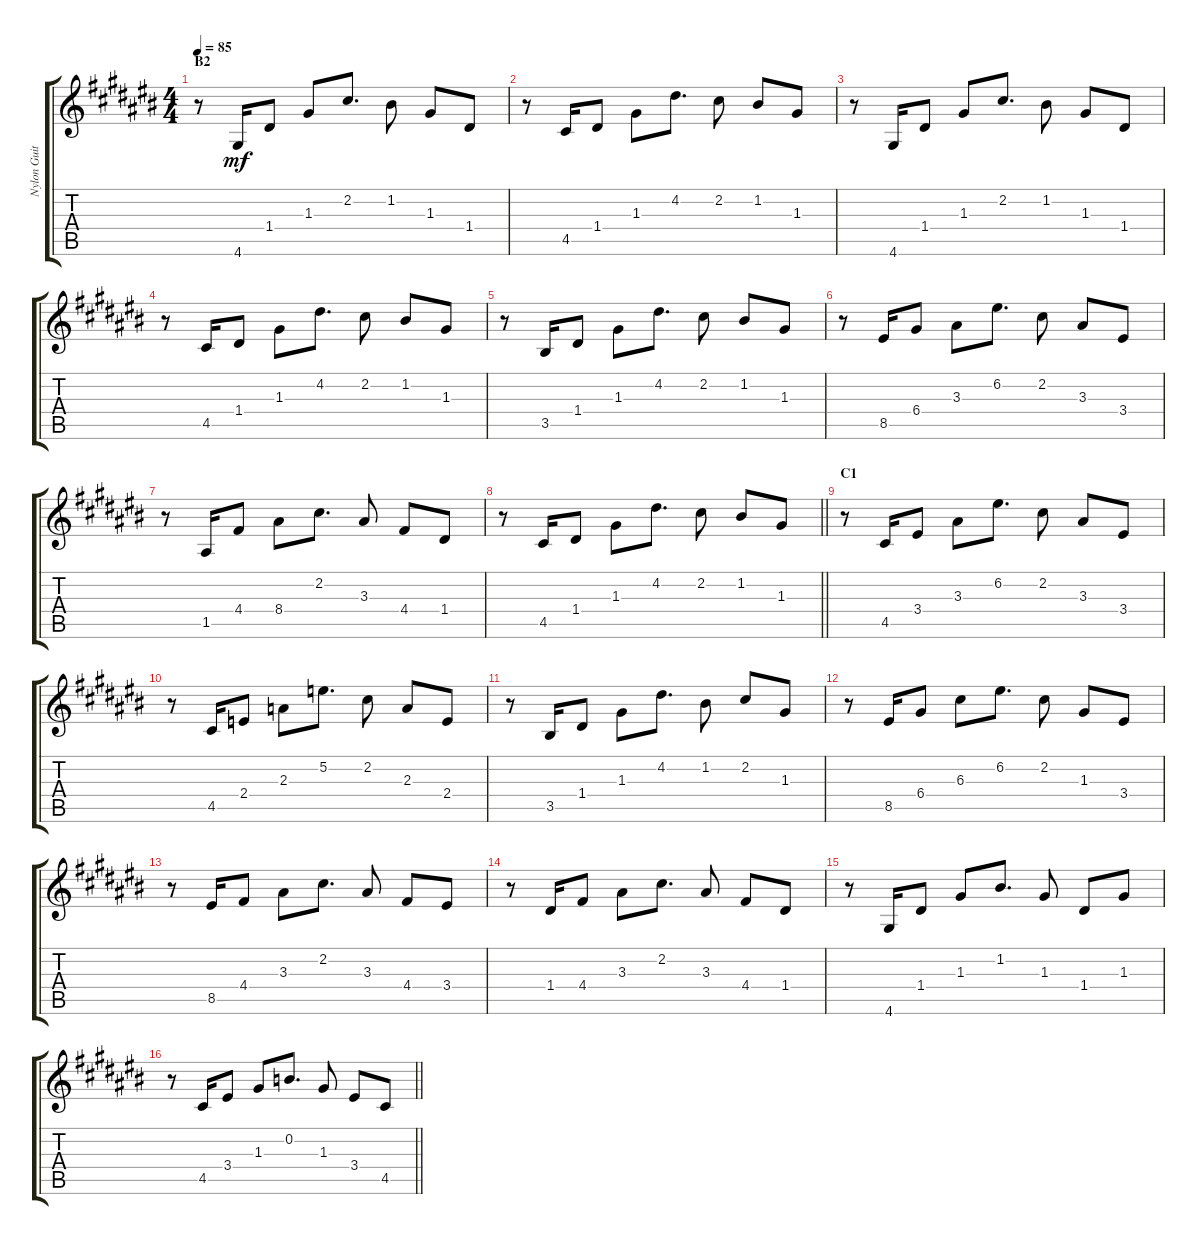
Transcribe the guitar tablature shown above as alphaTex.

\track ("Nylon Guitar" "Nylon Guit") {instrument acousticguitarnylon}
\staff {score tabs}
\tuning (E4 B3 G3 D3 A2 E2) {hide}
\ts (4 4)
\section ("" "B2")
\tempo 85
\clef g2
\ks c#
r.8{dy mf} 4.6.16 1.4.8 1.3.8 2.2.8{d} 1.2.8 1.3.8 1.4.8 |
r.8 4.5.16 1.4.8 1.3.8 4.2.8{d} 2.2.8 1.2.8 1.3.8 |
r.8 4.6.16 1.4.8 1.3.8 2.2.8{d} 1.2.8 1.3.8 1.4.8 |
r.8 4.5.16 1.4.8 1.3.8 4.2.8{d} 2.2.8 1.2.8 1.3.8 |
r.8 3.5.16 1.4.8 1.3.8 4.2.8{d} 2.2.8 1.2.8 1.3.8 |
r.8 8.5.16 6.4.8 3.3.8 6.2.8{d} 2.2.8 3.3.8 3.4.8 |
r.8 1.5.16 4.4.8 8.4.8 2.2.8{d} 3.3.8 4.4.8 1.4.8 |
\barLineRight lightlight
r.8 4.5.16 1.4.8 1.3.8 4.2.8{d} 2.2.8 1.2.8 1.3.8 |
\section ("" "C1")
r.8 4.5.16 3.4.8 3.3.8 6.2.8{d} 2.2.8 3.3.8 3.4.8 |
r.8 4.5.16 2.4.8 2.3.8 5.2.8{d} 2.2.8 2.3.8 2.4.8 |
r.8 3.5.16 1.4.8 1.3.8 4.2.8{d} 1.2.8 2.2.8 1.3.8 |
r.8 8.5.16 6.4.8 6.3.8 6.2.8{d} 2.2.8 1.3.8 3.4.8 |
r.8 8.5.16 4.4.8 3.3.8 2.2.8{d} 3.3.8 4.4.8 3.4.8 |
r.8 1.4.16 4.4.8 3.3.8 2.2.8{d} 3.3.8 4.4.8 1.4.8 |
r.8 4.6.16 1.4.8 1.3.8 1.2.8{d} 1.3.8 1.4.8 1.3.8 |
\barLineRight lightlight
r.8 4.5.16 3.4.8 1.3.8 0.2.8{d} 1.3.8 3.4.8 4.5.8
